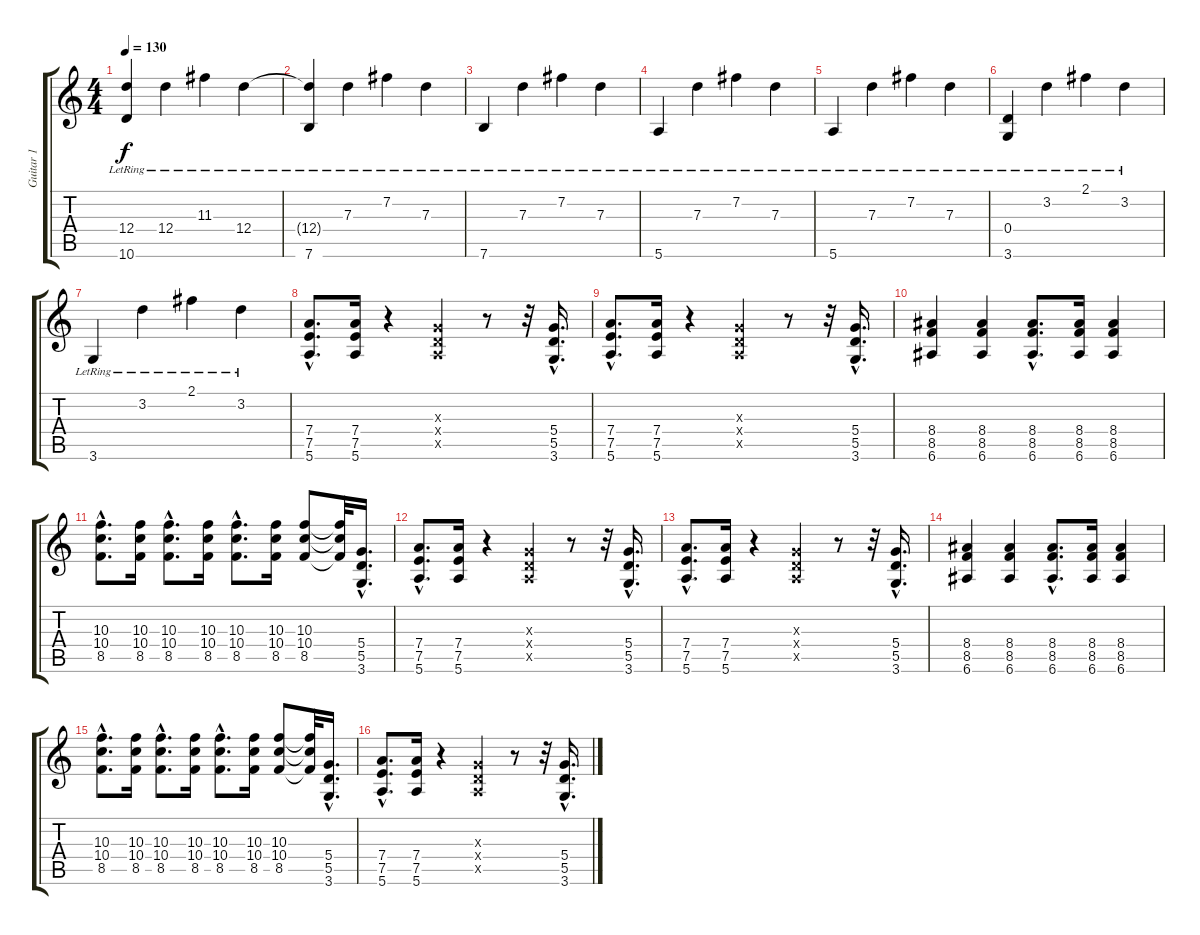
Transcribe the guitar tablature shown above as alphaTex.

\track ("Guitar 1" "Guitar 1") {instrument overdrivenguitar}
\staff {score tabs}
\tuning (E4 B3 G3 D3 A2 E2) {hide}
\ts (4 4)
\tempo 130
\clef g2
\ks c
(12.4{t} 10.6{lr}).4{dy f} 12.4{lr}.4 11.3{lr}.4 12.4{lr}.4 |
(12.4{t} 7.6{lr}).4 7.3{lr}.4 7.2{lr}.4 7.3{lr}.4 |
7.6{lr}.4 7.3{lr}.4 7.2{lr}.4 7.3{lr}.4 |
5.6{lr}.4 7.3{lr}.4 7.2{lr}.4 7.3{lr}.4 |
5.6{lr}.4 7.3{lr}.4 7.2{lr}.4 7.3{lr}.4 |
(0.4 3.6{lr}).4 3.2{lr}.4 2.1{lr}.4 3.2{lr}.4 |
3.6{lr}.4 3.2{lr}.4 2.1{lr}.4 3.2{lr}.4 |
(7.4{hac} 7.5{hac} 5.6{hac}).8{d} (7.4 7.5 5.6).16 r.4 (0.3{x} 0.4{x} 0.5{x}).4 r.8 r.32 (5.4{hac} 5.5{hac} 3.6{hac}).16{d} |
(7.4{hac} 7.5{hac} 5.6{hac}).8{d} (7.4 7.5 5.6).16 r.4 (0.3{x} 0.4{x} 0.5{x}).4 r.8 r.32 (5.4{hac} 5.5{hac} 3.6{hac}).16{d} |
(8.4 8.5 6.6).4 (8.4 8.5 6.6).4 (8.4{hac} 8.5{hac} 6.6{hac}).8{d} (8.4 8.5 6.6).16 (8.4 8.5 6.6).4 |
(10.3{hac} 10.4{hac} 8.5{hac}).8{d} (10.3 10.4 8.5).16 (10.3{hac} 10.4{hac} 8.5{hac}).8{d} (10.3 10.4 8.5).16 (10.3{hac} 10.4{hac} 8.5{hac}).8{d} (10.3 10.4 8.5).16 (10.3 10.4 8.5).8 (10.3{t} 10.4{t} 8.5{t}).32 (5.4{hac} 5.5{hac} 3.6{hac}).16{d} |
(7.4{hac} 7.5{hac} 5.6{hac}).8{d} (7.4 7.5 5.6).16 r.4 (0.3{x} 0.4{x} 0.5{x}).4 r.8 r.32 (5.4{hac} 5.5{hac} 3.6{hac}).16{d} |
(7.4{hac} 7.5{hac} 5.6{hac}).8{d} (7.4 7.5 5.6).16 r.4 (0.3{x} 0.4{x} 0.5{x}).4 r.8 r.32 (5.4{hac} 5.5{hac} 3.6{hac}).16{d} |
(8.4 8.5 6.6).4 (8.4 8.5 6.6).4 (8.4{hac} 8.5{hac} 6.6{hac}).8{d} (8.4 8.5 6.6).16 (8.4 8.5 6.6).4 |
(10.3{hac} 10.4{hac} 8.5{hac}).8{d} (10.3 10.4 8.5).16 (10.3{hac} 10.4{hac} 8.5{hac}).8{d} (10.3 10.4 8.5).16 (10.3{hac} 10.4{hac} 8.5{hac}).8{d} (10.3 10.4 8.5).16 (10.3 10.4 8.5).8 (10.3{t} 10.4{t} 8.5{t}).32 (5.4{hac} 5.5{hac} 3.6{hac}).16{d} |
(7.4{hac} 7.5{hac} 5.6{hac}).8{d} (7.4 7.5 5.6).16 r.4 (0.3{x} 0.4{x} 0.5{x}).4 r.8 r.32 (5.4{hac} 5.5{hac} 3.6{hac}).16{d}
